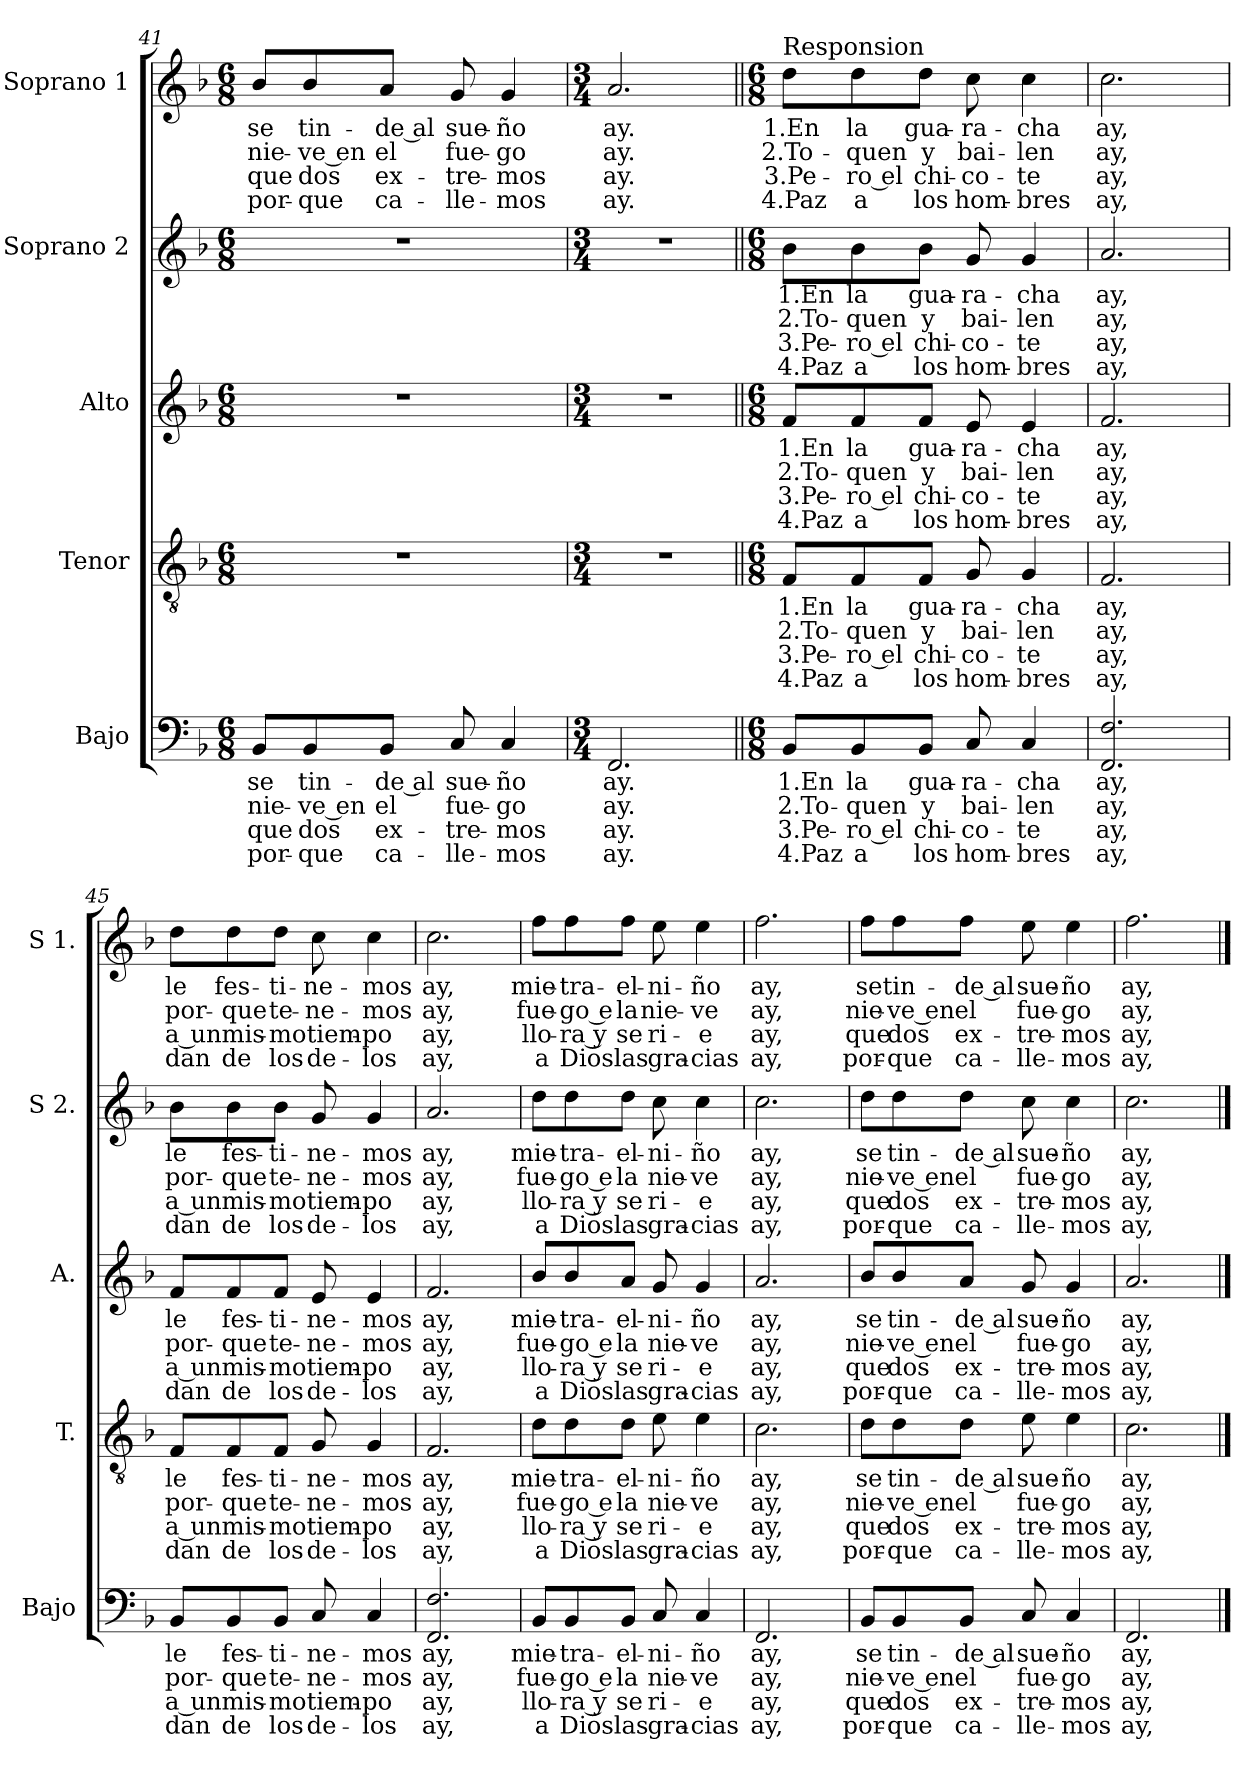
**kern	**text	**text	**text	**text	**kern	**text	**text	**text	**text	**kern	**text	**text	**text	**text	**kern	**text	**text	**text	**text	**kern	**text	**text	**text	**text
*part5	*part5	*part5	*part5	*part5	*part4	*part4	*part4	*part4	*part4	*part3	*part3	*part3	*part3	*part3	*part2	*part2	*part2	*part2	*part2	*part1	*part1	*part1	*part1	*part1
*staff5	*staff5	*staff5	*staff5	*staff5	*staff4	*staff4	*staff4	*staff4	*staff4	*staff3	*staff3	*staff3	*staff3	*staff3	*staff2	*staff2	*staff2	*staff2	*staff2	*staff1	*staff1	*staff1	*staff1	*staff1
*I"Bajo	*	*	*	*	*I"Tenor	*	*	*	*	*I"Alto	*	*	*	*	*I"Soprano 2	*	*	*	*	*I"Soprano 1	*	*	*	*
*I'Bajo	*	*	*	*	*I'T.	*	*	*	*	*I'A.	*	*	*	*	*I'S 2.	*	*	*	*	*I'S 1.	*	*	*	*
*clefF4	*	*	*	*	*clefGv2	*	*	*	*	*clefG2	*	*	*	*	*clefG2	*	*	*	*	*clefG2	*	*	*	*
*k[b-]	*	*	*	*	*k[b-]	*	*	*	*	*k[b-]	*	*	*	*	*k[b-]	*	*	*	*	*k[b-]	*	*	*	*
*M6/8	*	*	*	*	*M6/8	*	*	*	*	*M6/8	*	*	*	*	*M6/8	*	*	*	*	*M6/8	*	*	*	*
=41	=41	=41	=41	=41	=41	=41	=41	=41	=41	=41	=41	=41	=41	=41	=41	=41	=41	=41	=41	=41	=41	=41	=41	=41
!	!LO:LY:b	!LO:LY:b	!LO:LY:b	!LO:LY:b	!	!	!	!	!	!	!	!	!	!	!	!	!	!	!	!	!LO:LY:b	!LO:LY:b	!LO:LY:b	!LO:LY:b
8BB-/L	se	nie-	que	por-	2.r	.	.	.	.	2.r	.	.	.	.	2.r	.	.	.	.	8b-/L	se	nie-	que	por-
!	!LO:LY:b	!LO:LY:b	!LO:LY:b	!LO:LY:b	!	!	!	!	!	!	!	!	!	!	!	!	!	!	!	!	!LO:LY:b	!LO:LY:b	!LO:LY:b	!LO:LY:b
8BB-/	tin-	ve en	dos	-que	.	.	.	.	.	.	.	.	.	.	.	.	.	.	.	8b-/	tin-	ve en	dos	-que
!	!LO:LY:b	!LO:LY:b	!LO:LY:b	!LO:LY:b	!	!	!	!	!	!	!	!	!	!	!	!	!	!	!	!	!LO:LY:b	!LO:LY:b	!LO:LY:b	!LO:LY:b
8BB-/J	de al	el	ex-	ca-	.	.	.	.	.	.	.	.	.	.	.	.	.	.	.	8a/J	de al	el	ex-	ca-
!	!LO:LY:b	!LO:LY:b	!LO:LY:b	!LO:LY:b	!	!	!	!	!	!	!	!	!	!	!	!	!	!	!	!	!LO:LY:b	!LO:LY:b	!LO:LY:b	!LO:LY:b
8C/	sue-	fue-	-tre-	-lle-	.	.	.	.	.	.	.	.	.	.	.	.	.	.	.	8g/	sue-	fue-	-tre-	-lle-
!	!LO:LY:b	!LO:LY:b	!LO:LY:b	!LO:LY:b	!	!	!	!	!	!	!	!	!	!	!	!	!	!	!	!	!LO:LY:b	!LO:LY:b	!LO:LY:b	!LO:LY:b
4C/	-ño	-go	-mos	-mos	.	.	.	.	.	.	.	.	.	.	.	.	.	.	.	4g/	-ño	-go	-mos	-mos
=42	=42	=42	=42	=42	=42	=42	=42	=42	=42	=42	=42	=42	=42	=42	=42	=42	=42	=42	=42	=42	=42	=42	=42	=42
*M3/4	*	*	*	*	*M3/4	*	*	*	*	*M3/4	*	*	*	*	*M3/4	*	*	*	*	*M3/4	*	*	*	*
!	!LO:LY:b	!LO:LY:b	!LO:LY:b	!LO:LY:b	!	!	!	!	!	!	!	!	!	!	!	!	!	!	!	!	!LO:LY:b	!LO:LY:b	!LO:LY:b	!LO:LY:b
2.FF/	ay.	ay.	ay.	ay.	2.r	.	.	.	.	2.r	.	.	.	.	2.r	.	.	.	.	2.a/	ay.	ay.	ay.	ay.
=43||	=43||	=43||	=43||	=43||	=43||	=43||	=43||	=43||	=43||	=43||	=43||	=43||	=43||	=43||	=43||	=43||	=43||	=43||	=43||	=43||	=43||	=43||	=43||	=43||
*M6/8	*	*	*	*	*M6/8	*	*	*	*	*M6/8	*	*	*	*	*M6/8	*	*	*	*	*M6/8	*	*	*	*
!	!	!	!	!	!	!	!	!	!	!	!	!	!	!	!	!	!	!	!	!LO:TX:a:t=Responsion	!	!	!	!
!	!LO:LY:b	!LO:LY:b	!LO:LY:b	!LO:LY:b	!	!LO:LY:b	!LO:LY:b	!LO:LY:b	!LO:LY:b	!	!LO:LY:b	!LO:LY:b	!LO:LY:b	!LO:LY:b	!	!LO:LY:b	!LO:LY:b	!LO:LY:b	!LO:LY:b	!	!LO:LY:b	!LO:LY:b	!LO:LY:b	!LO:LY:b
8BB-/L	1.En	2.To-	3.Pe-	4.Paz	8F/L	1.En	2.To-	3.Pe-	4.Paz	8f/L	1.En	2.To-	3.Pe-	4.Paz	8b-\L	1.En	2.To-	3.Pe-	4.Paz	8dd\L	1.En	2.To-	3.Pe-	4.Paz
!	!LO:LY:b	!LO:LY:b	!LO:LY:b	!LO:LY:b	!	!LO:LY:b	!LO:LY:b	!LO:LY:b	!LO:LY:b	!	!LO:LY:b	!LO:LY:b	!LO:LY:b	!LO:LY:b	!	!LO:LY:b	!LO:LY:b	!LO:LY:b	!LO:LY:b	!	!LO:LY:b	!LO:LY:b	!LO:LY:b	!LO:LY:b
8BB-/	la	-quen	ro el	a	8F/	la	-quen	ro el	a	8f/	la	-quen	ro el	a	8b-\	la	-quen	ro el	a	8dd\	la	-quen	ro el	a
!	!LO:LY:b	!LO:LY:b	!LO:LY:b	!LO:LY:b	!	!LO:LY:b	!LO:LY:b	!LO:LY:b	!LO:LY:b	!	!LO:LY:b	!LO:LY:b	!LO:LY:b	!LO:LY:b	!	!LO:LY:b	!LO:LY:b	!LO:LY:b	!LO:LY:b	!	!LO:LY:b	!LO:LY:b	!LO:LY:b	!LO:LY:b
8BB-/J	gua-	y	chi-	los	8F/J	gua-	y	chi-	los	8f/J	gua-	y	chi-	los	8b-\J	gua-	y	chi-	los	8dd\J	gua-	y	chi-	los
!	!LO:LY:b	!LO:LY:b	!LO:LY:b	!LO:LY:b	!	!LO:LY:b	!LO:LY:b	!LO:LY:b	!LO:LY:b	!	!LO:LY:b	!LO:LY:b	!LO:LY:b	!LO:LY:b	!	!LO:LY:b	!LO:LY:b	!LO:LY:b	!LO:LY:b	!	!LO:LY:b	!LO:LY:b	!LO:LY:b	!LO:LY:b
8C/	-ra-	bai-	-co-	hom-	8G/	-ra-	bai-	-co-	hom-	8e/	-ra-	bai-	-co-	hom-	8g/	-ra-	bai-	-co-	hom-	8cc\	-ra-	bai-	-co-	hom-
!	!LO:LY:b	!LO:LY:b	!LO:LY:b	!LO:LY:b	!	!LO:LY:b	!LO:LY:b	!LO:LY:b	!LO:LY:b	!	!LO:LY:b	!LO:LY:b	!LO:LY:b	!LO:LY:b	!	!LO:LY:b	!LO:LY:b	!LO:LY:b	!LO:LY:b	!	!LO:LY:b	!LO:LY:b	!LO:LY:b	!LO:LY:b
4C/	-cha	-len	-te	-bres	4G/	-cha	-len	-te	-bres	4e/	-cha	-len	-te	-bres	4g/	-cha	-len	-te	-bres	4cc\	-cha	-len	-te	-bres
!!LO:PB:g=z
=44	=44	=44	=44	=44	=44	=44	=44	=44	=44	=44	=44	=44	=44	=44	=44	=44	=44	=44	=44	=44	=44	=44	=44	=44
!	!LO:LY:b	!LO:LY:b	!LO:LY:b	!LO:LY:b	!	!LO:LY:b	!LO:LY:b	!LO:LY:b	!LO:LY:b	!	!LO:LY:b	!LO:LY:b	!LO:LY:b	!LO:LY:b	!	!LO:LY:b	!LO:LY:b	!LO:LY:b	!LO:LY:b	!	!LO:LY:b	!LO:LY:b	!LO:LY:b	!LO:LY:b
2.FF/ 2.F/	ay,	ay,	ay,	ay,	2.F/	ay,	ay,	ay,	ay,	2.f/	ay,	ay,	ay,	ay,	2.a/	ay,	ay,	ay,	ay,	2.cc\	ay,	ay,	ay,	ay,
=45	=45	=45	=45	=45	=45	=45	=45	=45	=45	=45	=45	=45	=45	=45	=45	=45	=45	=45	=45	=45	=45	=45	=45	=45
!	!LO:LY:b	!LO:LY:b	!LO:LY:b	!LO:LY:b	!	!LO:LY:b	!LO:LY:b	!LO:LY:b	!LO:LY:b	!	!LO:LY:b	!LO:LY:b	!LO:LY:b	!LO:LY:b	!	!LO:LY:b	!LO:LY:b	!LO:LY:b	!LO:LY:b	!	!LO:LY:b	!LO:LY:b	!LO:LY:b	!LO:LY:b
8BB-/L	le	por-	a un	dan	8F/L	le	por-	a un	dan	8f/L	le	por-	a un	dan	8b-\L	le	por-	a un	dan	8dd\L	le	por-	a un	dan
!	!LO:LY:b	!LO:LY:b	!LO:LY:b	!LO:LY:b	!	!LO:LY:b	!LO:LY:b	!LO:LY:b	!LO:LY:b	!	!LO:LY:b	!LO:LY:b	!LO:LY:b	!LO:LY:b	!	!LO:LY:b	!LO:LY:b	!LO:LY:b	!LO:LY:b	!	!LO:LY:b	!LO:LY:b	!LO:LY:b	!LO:LY:b
8BB-/	fes-	-que	mis-	de	8F/	fes-	-que	mis-	de	8f/	fes-	-que	mis-	de	8b-\	fes-	-que	mis-	de	8dd\	fes-	-que	mis-	de
!	!LO:LY:b	!LO:LY:b	!LO:LY:b	!LO:LY:b	!	!LO:LY:b	!LO:LY:b	!LO:LY:b	!LO:LY:b	!	!LO:LY:b	!LO:LY:b	!LO:LY:b	!LO:LY:b	!	!LO:LY:b	!LO:LY:b	!LO:LY:b	!LO:LY:b	!	!LO:LY:b	!LO:LY:b	!LO:LY:b	!LO:LY:b
8BB-/J	-ti-	te-	-mo	los	8F/J	-ti-	te-	-mo	los	8f/J	-ti-	te-	-mo	los	8b-\J	-ti-	te-	-mo	los	8dd\J	-ti-	te-	-mo	los
!	!LO:LY:b	!LO:LY:b	!LO:LY:b	!LO:LY:b	!	!LO:LY:b	!LO:LY:b	!LO:LY:b	!LO:LY:b	!	!LO:LY:b	!LO:LY:b	!LO:LY:b	!LO:LY:b	!	!LO:LY:b	!LO:LY:b	!LO:LY:b	!LO:LY:b	!	!LO:LY:b	!LO:LY:b	!LO:LY:b	!LO:LY:b
8C/	-ne-	-ne-	tiem-	de-	8G/	-ne-	-ne-	tiem-	de-	8e/	-ne-	-ne-	tiem-	de-	8g/	-ne-	-ne-	tiem-	de-	8cc\	-ne-	-ne-	tiem-	de-
!	!LO:LY:b	!LO:LY:b	!LO:LY:b	!LO:LY:b	!	!LO:LY:b	!LO:LY:b	!LO:LY:b	!LO:LY:b	!	!LO:LY:b	!LO:LY:b	!LO:LY:b	!LO:LY:b	!	!LO:LY:b	!LO:LY:b	!LO:LY:b	!LO:LY:b	!	!LO:LY:b	!LO:LY:b	!LO:LY:b	!LO:LY:b
4C/	-mos	-mos	-po	-los	4G/	-mos	-mos	-po	-los	4e/	-mos	-mos	-po	-los	4g/	-mos	-mos	-po	-los	4cc\	-mos	-mos	-po	-los
=46	=46	=46	=46	=46	=46	=46	=46	=46	=46	=46	=46	=46	=46	=46	=46	=46	=46	=46	=46	=46	=46	=46	=46	=46
!	!LO:LY:b	!LO:LY:b	!LO:LY:b	!LO:LY:b	!	!LO:LY:b	!LO:LY:b	!LO:LY:b	!LO:LY:b	!	!LO:LY:b	!LO:LY:b	!LO:LY:b	!LO:LY:b	!	!LO:LY:b	!LO:LY:b	!LO:LY:b	!LO:LY:b	!	!LO:LY:b	!LO:LY:b	!LO:LY:b	!LO:LY:b
2.FF/ 2.F/	ay,	ay,	ay,	ay,	2.F/	ay,	ay,	ay,	ay,	2.f/	ay,	ay,	ay,	ay,	2.a/	ay,	ay,	ay,	ay,	2.cc\	ay,	ay,	ay,	ay,
=47	=47	=47	=47	=47	=47	=47	=47	=47	=47	=47	=47	=47	=47	=47	=47	=47	=47	=47	=47	=47	=47	=47	=47	=47
!	!LO:LY:b	!LO:LY:b	!LO:LY:b	!LO:LY:b	!	!LO:LY:b	!LO:LY:b	!LO:LY:b	!LO:LY:b	!	!LO:LY:b	!LO:LY:b	!LO:LY:b	!LO:LY:b	!	!LO:LY:b	!LO:LY:b	!LO:LY:b	!LO:LY:b	!	!LO:LY:b	!LO:LY:b	!LO:LY:b	!LO:LY:b
8BB-/L	mie-	fue-	llo-	a	8d\L	mie-	fue-	llo-	a	8b-/L	mie-	fue-	llo-	a	8dd\L	mie-	fue-	llo-	a	8ff\L	mie-	fue-	llo-	a
!	!LO:LY:b	!LO:LY:b	!LO:LY:b	!LO:LY:b	!	!LO:LY:b	!LO:LY:b	!LO:LY:b	!LO:LY:b	!	!LO:LY:b	!LO:LY:b	!LO:LY:b	!LO:LY:b	!	!LO:LY:b	!LO:LY:b	!LO:LY:b	!LO:LY:b	!	!LO:LY:b	!LO:LY:b	!LO:LY:b	!LO:LY:b
8BB-/	-tra-	go e	ra y	Dios	8d\	-tra-	go e	ra y	Dios	8b-/	-tra-	go e	ra y	Dios	8dd\	-tra-	go e	ra y	Dios	8ff\	-tra-	go e	ra y	Dios
!	!LO:LY:b	!LO:LY:b	!LO:LY:b	!LO:LY:b	!	!LO:LY:b	!LO:LY:b	!LO:LY:b	!LO:LY:b	!	!LO:LY:b	!LO:LY:b	!LO:LY:b	!LO:LY:b	!	!LO:LY:b	!LO:LY:b	!LO:LY:b	!LO:LY:b	!	!LO:LY:b	!LO:LY:b	!LO:LY:b	!LO:LY:b
8BB-/J	-el-	la	se	las	8d\J	-el-	la	se	las	8a/J	-el-	la	se	las	8dd\J	-el-	la	se	las	8ff\J	-el-	la	se	las
!	!LO:LY:b	!LO:LY:b	!LO:LY:b	!LO:LY:b	!	!LO:LY:b	!LO:LY:b	!LO:LY:b	!LO:LY:b	!	!LO:LY:b	!LO:LY:b	!LO:LY:b	!LO:LY:b	!	!LO:LY:b	!LO:LY:b	!LO:LY:b	!LO:LY:b	!	!LO:LY:b	!LO:LY:b	!LO:LY:b	!LO:LY:b
8C/	-ni-	nie-	ri-	gra-	8e\	-ni-	nie-	ri-	gra-	8g/	-ni-	nie-	ri-	gra-	8cc\	-ni-	nie-	ri-	gra-	8ee\	-ni-	nie-	ri-	gra-
!	!LO:LY:b	!LO:LY:b	!LO:LY:b	!LO:LY:b	!	!LO:LY:b	!LO:LY:b	!LO:LY:b	!LO:LY:b	!	!LO:LY:b	!LO:LY:b	!LO:LY:b	!LO:LY:b	!	!LO:LY:b	!LO:LY:b	!LO:LY:b	!LO:LY:b	!	!LO:LY:b	!LO:LY:b	!LO:LY:b	!LO:LY:b
4C/	-ño	-ve	-e	-cias	4e\	-ño	-ve	-e	-cias	4g/	-ño	-ve	-e	-cias	4cc\	-ño	-ve	-e	-cias	4ee\	-ño	-ve	-e	-cias
=48	=48	=48	=48	=48	=48	=48	=48	=48	=48	=48	=48	=48	=48	=48	=48	=48	=48	=48	=48	=48	=48	=48	=48	=48
!	!LO:LY:b	!LO:LY:b	!LO:LY:b	!LO:LY:b	!	!LO:LY:b	!LO:LY:b	!LO:LY:b	!LO:LY:b	!	!LO:LY:b	!LO:LY:b	!LO:LY:b	!LO:LY:b	!	!LO:LY:b	!LO:LY:b	!LO:LY:b	!LO:LY:b	!	!LO:LY:b	!LO:LY:b	!LO:LY:b	!LO:LY:b
2.FF/	ay,	ay,	ay,	ay,	2.c\	ay,	ay,	ay,	ay,	2.a/	ay,	ay,	ay,	ay,	2.cc\	ay,	ay,	ay,	ay,	2.ff\	ay,	ay,	ay,	ay,
=49	=49	=49	=49	=49	=49	=49	=49	=49	=49	=49	=49	=49	=49	=49	=49	=49	=49	=49	=49	=49	=49	=49	=49	=49
!	!LO:LY:b	!LO:LY:b	!LO:LY:b	!LO:LY:b	!	!LO:LY:b	!LO:LY:b	!LO:LY:b	!LO:LY:b	!	!LO:LY:b	!LO:LY:b	!LO:LY:b	!LO:LY:b	!	!LO:LY:b	!LO:LY:b	!LO:LY:b	!LO:LY:b	!	!LO:LY:b	!LO:LY:b	!LO:LY:b	!LO:LY:b
8BB-/L	se	nie-	que	por-	8d\L	se	nie-	que	por-	8b-/L	se	nie-	que	por-	8dd\L	se	nie-	que	por-	8ff\L	se	nie-	que	por-
!	!LO:LY:b	!LO:LY:b	!LO:LY:b	!LO:LY:b	!	!LO:LY:b	!LO:LY:b	!LO:LY:b	!LO:LY:b	!	!LO:LY:b	!LO:LY:b	!LO:LY:b	!LO:LY:b	!	!LO:LY:b	!LO:LY:b	!LO:LY:b	!LO:LY:b	!	!LO:LY:b	!LO:LY:b	!LO:LY:b	!LO:LY:b
8BB-/	tin-	ve en	dos	-que	8d\	tin-	ve en	dos	-que	8b-/	tin-	ve en	dos	-que	8dd\	tin-	ve en	dos	-que	8ff\	tin-	ve en	dos	-que
!	!LO:LY:b	!LO:LY:b	!LO:LY:b	!LO:LY:b	!	!LO:LY:b	!LO:LY:b	!LO:LY:b	!LO:LY:b	!	!LO:LY:b	!LO:LY:b	!LO:LY:b	!LO:LY:b	!	!LO:LY:b	!LO:LY:b	!LO:LY:b	!LO:LY:b	!	!LO:LY:b	!LO:LY:b	!LO:LY:b	!LO:LY:b
8BB-/J	de al	el	ex-	ca-	8d\J	de al	el	ex-	ca-	8a/J	de al	el	ex-	ca-	8dd\J	de al	el	ex-	ca-	8ff\J	de al	el	ex-	ca-
!	!LO:LY:b	!LO:LY:b	!LO:LY:b	!LO:LY:b	!	!LO:LY:b	!LO:LY:b	!LO:LY:b	!LO:LY:b	!	!LO:LY:b	!LO:LY:b	!LO:LY:b	!LO:LY:b	!	!LO:LY:b	!LO:LY:b	!LO:LY:b	!LO:LY:b	!	!LO:LY:b	!LO:LY:b	!LO:LY:b	!LO:LY:b
8C/	sue-	fue-	-tre-	-lle-	8e\	sue-	fue-	-tre-	-lle-	8g/	sue-	fue-	-tre-	-lle-	8cc\	sue-	fue-	-tre-	-lle-	8ee\	sue-	fue-	-tre-	-lle-
!	!LO:LY:b	!LO:LY:b	!LO:LY:b	!LO:LY:b	!	!LO:LY:b	!LO:LY:b	!LO:LY:b	!LO:LY:b	!	!LO:LY:b	!LO:LY:b	!LO:LY:b	!LO:LY:b	!	!LO:LY:b	!LO:LY:b	!LO:LY:b	!LO:LY:b	!	!LO:LY:b	!LO:LY:b	!LO:LY:b	!LO:LY:b
4C/	-ño	-go	-mos	-mos	4e\	-ño	-go	-mos	-mos	4g/	-ño	-go	-mos	-mos	4cc\	-ño	-go	-mos	-mos	4ee\	-ño	-go	-mos	-mos
=50	=50	=50	=50	=50	=50	=50	=50	=50	=50	=50	=50	=50	=50	=50	=50	=50	=50	=50	=50	=50	=50	=50	=50	=50
!	!LO:LY:b	!LO:LY:b	!LO:LY:b	!LO:LY:b	!	!LO:LY:b	!LO:LY:b	!LO:LY:b	!LO:LY:b	!	!LO:LY:b	!LO:LY:b	!LO:LY:b	!LO:LY:b	!	!LO:LY:b	!LO:LY:b	!LO:LY:b	!LO:LY:b	!	!LO:LY:b	!LO:LY:b	!LO:LY:b	!LO:LY:b
2.FF/	ay,	ay,	ay,	ay,	2.c\	ay,	ay,	ay,	ay,	2.a/	ay,	ay,	ay,	ay,	2.cc\	ay,	ay,	ay,	ay,	2.ff\	ay,	ay,	ay,	ay,
==	==	==	==	==	==	==	==	==	==	==	==	==	==	==	==	==	==	==	==	==	==	==	==	==
*-	*-	*-	*-	*-	*-	*-	*-	*-	*-	*-	*-	*-	*-	*-	*-	*-	*-	*-	*-	*-	*-	*-	*-	*-
